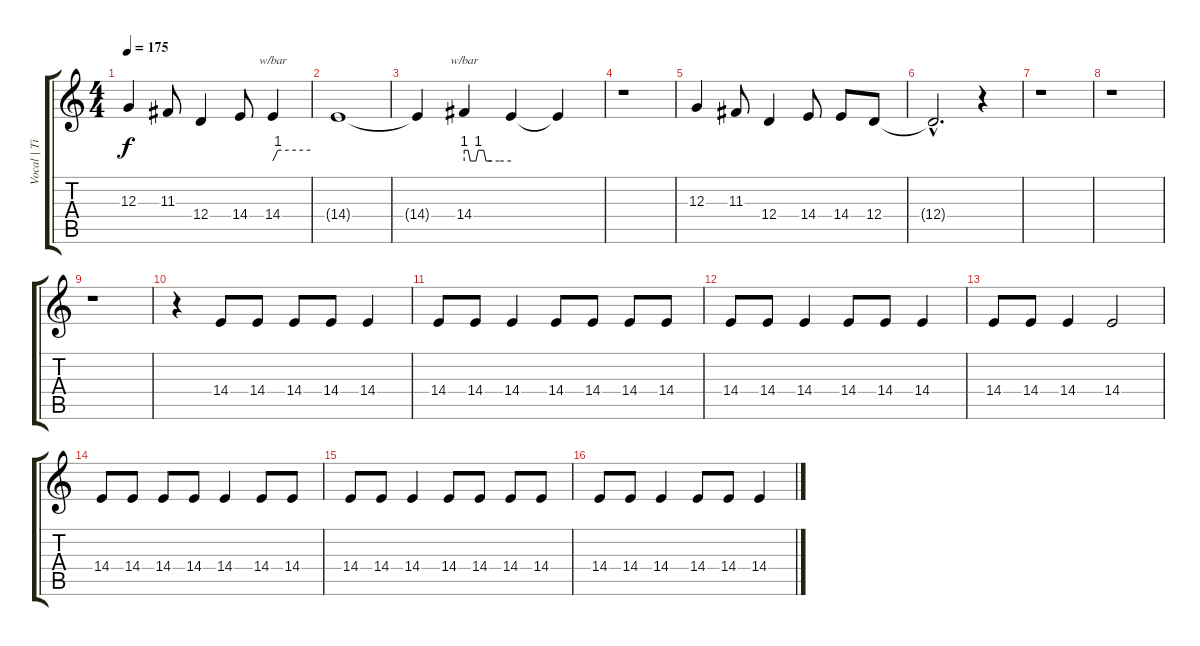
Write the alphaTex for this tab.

\track ("Vocal | Tico" "Vocal | Ti") {instrument altosax}
\staff {score tabs}
\tuning (E4 B3 G3 D3 A2 E2) {hide}
\ts (4 4)
\tempo 175
\clef g2
\ks c
12.3.4{dy f} 11.3.8 12.4.4 14.4.8 14.4.4{tbe (custom default 0 0 8 4 60 4)} |
14.4{t}.1 |
14.4{t}.4 14.4.4{tbe (custom default 0 4 5 4 8 0 15 0 18 4 25 4 28 0 35 0 45 0 60 0)} 14.4{t}.4 14.4{t}.4 |
r.1 |
12.3.4 11.3.8 12.4.4 14.4.8 14.4.8 12.4.8 |
12.4{hac t}.2{d} r.4 |
r.1 |
r.1 |
r.1 |
r.4 14.4.8 14.4.8 14.4.8 14.4.8 14.4.4 |
14.4.8 14.4.8 14.4.4 14.4.8 14.4.8 14.4.8 14.4.8 |
14.4.8 14.4.8 14.4.4 14.4.8 14.4.8 14.4.4 |
14.4.8 14.4.8 14.4.4 14.4.2 |
14.4.8 14.4.8 14.4.8 14.4.8 14.4.4 14.4.8 14.4.8 |
14.4.8 14.4.8 14.4.4 14.4.8 14.4.8 14.4.8 14.4.8 |
14.4.8 14.4.8 14.4.4 14.4.8 14.4.8 14.4.4
